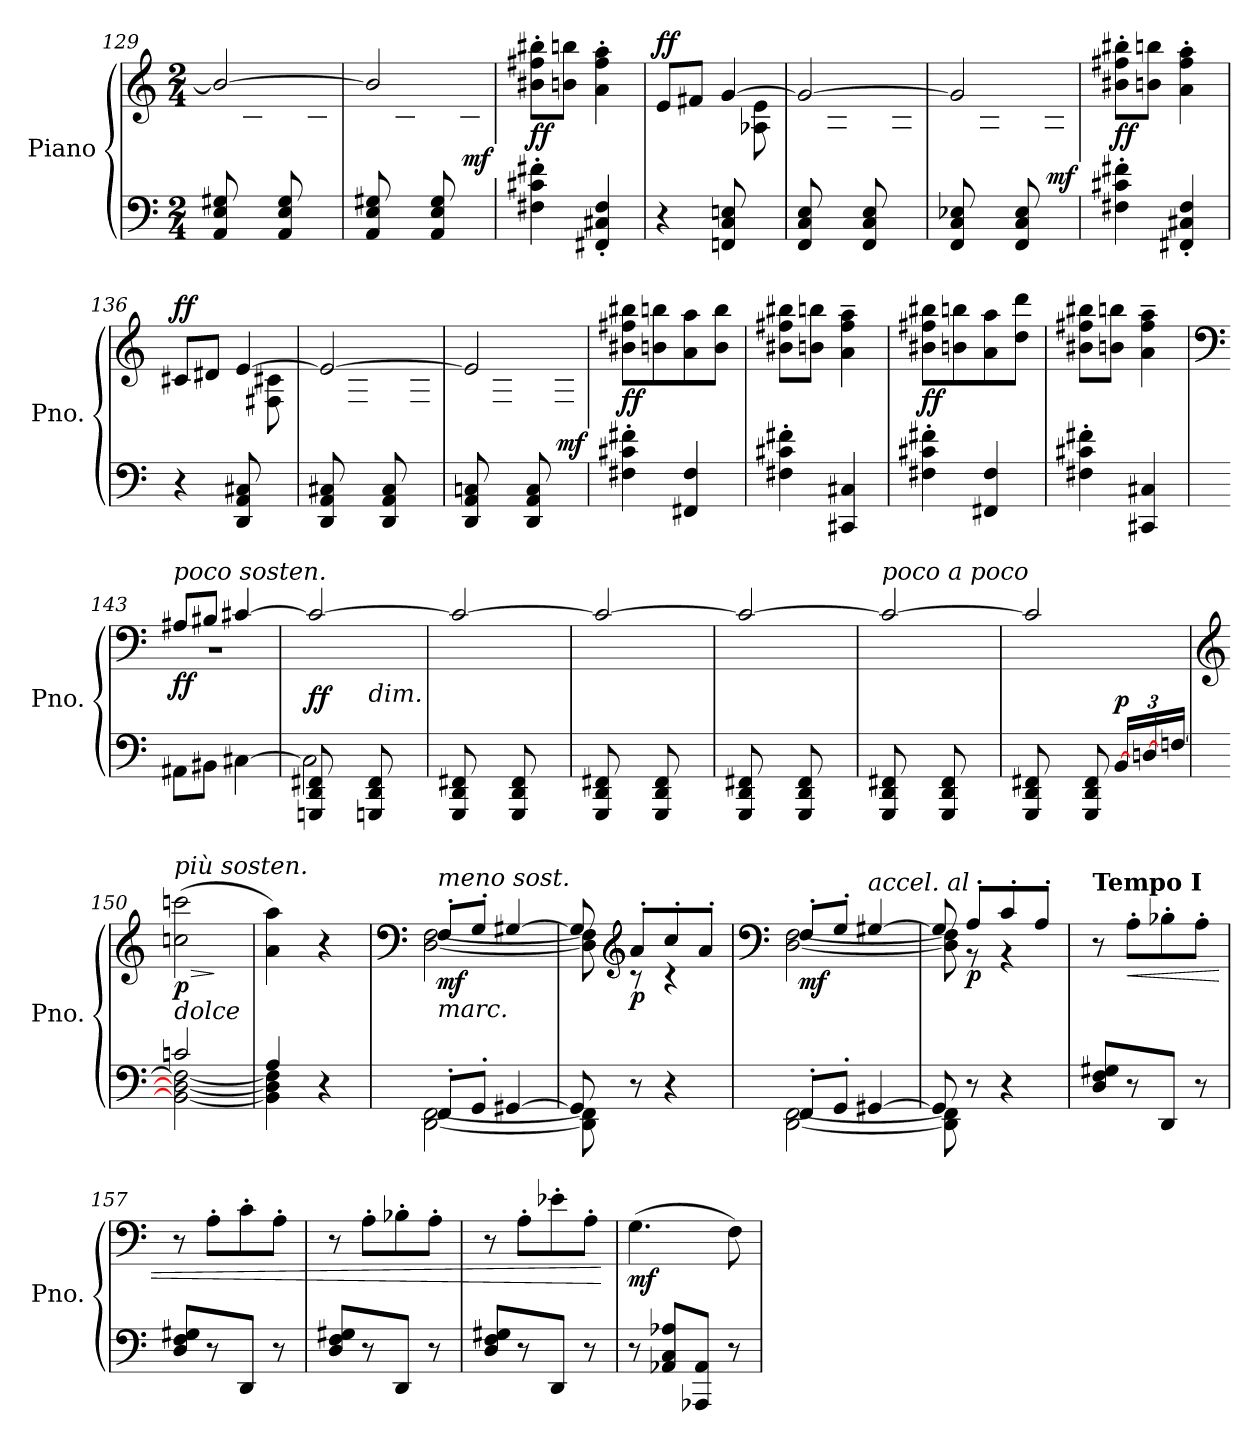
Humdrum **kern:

**kern	**kern	**dynam
*part1	*part1	*part1
*staff2	*staff1	*staff1/2
*I"Piano	*	*
*I'Pno.	*	*
*clefF4	*clefG2	*
*k[]	*k[]	*
*M2/4	*M2/4	*
=129	=129	=129
*	*^	*
8AA/ 8E/ 8G#X/	2b/_	8ryy	.
8ryy	.	8c\ 8e\ 8g#X\	.
8AA/ 8E/ 8G#/	.	8ryy	.
8ryy	.	8c\ 8e\ 8g#\J	.
=130	=130	=130	=130
8AA/ 8E/ 8G#X/L	2b/]	8ryy	.
8ryy	.	8c\ 8e\ 8g#X\	.
8AA/ 8E/ 8G#/	.	8ryy	.
!	!	!	!LO:DY:b
8ryy	.	8c\ 8e\ 8g#\J	mf
!!LO:LB:g=z
=131	=131	=131	=131
!	!	!	!LO:DY:b
*	*v	*v	*
4F#X\' 4c#X\' 4f#X\'	8b#X\' 8ff#X\' 8bb#X\'L	ff
.	8bn\ 8bbn\J	.
4FF#X/' 4C#X/' 4F#/'	4a\' 4ff#\' 4aa\'	.
=132	=132	=132
*	*^	*
!	!	!	!LO:DY:a
4r	8e/L	4.ryy	ff
.	8f#X/J	.	.
!	!	!	!LO:DY:a
8FFn/ 8C/ 8En/L	[4g/	.	other-dynamics
8ryy	.	8A-X\ 8e\	.
=133	=133	=133	=133
8FF/ 8C/ 8E/	2g/_	8ryy	.
8ryy	.	8A-X\ 8e\	.
8FF/ 8C/ 8E/	.	8ryy	.
8ryy	.	8A-\ 8e\J	.
=134	=134	=134	=134
8FF/ 8C/ 8E-X/L	2g/]	8ryy	.
8ryy	.	8A-X\ 8e-X\	.
8FF/ 8C/ 8E-/	.	8ryy	.
!	!	!	!LO:DY:a=2
8ryy	.	8A-\ 8e-\J	mf
=135	=135	=135	=135
!	!	!	!LO:DY:b
*	*v	*v	*
4F#X\' 4c#X\' 4f#X\'	8b#X\' 8ff#X\' 8bb#X\'L	ff
.	8bn\ 8bbn\J	.
4FF#X/' 4C#X/' 4F#/'	4a\' 4ff#\' 4aa\'	.
=136	=136	=136
*	*^	*
!	!	!	!LO:DY:a
4r	8c#X/L	4.ryy	ff
.	8d#X/J	.	.
!	!	!	!LO:DY:a
8DD/ 8AA/ 8C#X/L	[4e/	.	other-dynamics
8ryy	.	8F#X\ 8c#X\	.
=137	=137	=137	=137
8DD/ 8AA/ 8C#X/	2e/_	8ryy	.
8ryy	.	8F\ 8c#X\	.
8DD/ 8AA/ 8C#/	.	8ryy	.
8ryy	.	8F\ 8c#\J	.
!!LO:LB:g=z	!!
=138	=138	=138	=138
8DD/ 8AA/ 8Cn/L	2e/]	8ryy	.
8ryy	.	8F#X\ 8cn\	.
8DD/ 8AA/ 8C/	.	8ryy	.
!	!	!	!LO:DY:a=2
8ryy	.	8F#\ 8c\J	mf
=139	=139	=139	=139
!	!	!	!LO:DY:b
*	*v	*v	*
4F#X\' 4c#X\' 4f#X\'	8b#X\ 8ff#X\ 8bb#X\L	ff
.	8bn\ 8bbn\	.
4FF#X/ 4F#/	8a\ 8aa\	.
.	8b\ 8bb\J	.
=140	=140	=140
4F#X\' 4c#X\' 4f#X\'	8b#X\ 8ff#X\ 8bb#X\L	.
.	8bn\ 8bbn\J	.
4CC#X/ 4C#X/	4a\~ 4ff#\~ 4aa\~	.
=141	=141	=141
!	!	!LO:DY:b
4F#X\' 4c#X\' 4f#X\'	8b#X\ 8ff#X\ 8bb#X\L	ff
.	8bn\ 8bbn\	.
4FF#X/ 4F#/	8a\ 8aa\	.
.	8dd\ 8ddd\J	.
=142	=142	=142
4F#X\' 4c#X\' 4f#X\'	8b#X\ 8ff#X\ 8bb#X\L	.
.	8bn\ 8bbn\J	.
4CC#X/ 4C#X/	4a\~ 4ff#\~ 4aa\~	.
=143	=143	=143
*	*clefF4	*
*	*MM140	*
*	*^	*
!	!LO:TX:a:i:t=poco sosten.	!	!
!	!	!	!LO:DY:b
8AA#X\L	8A#X/L	2r	ff
*	*MM120	*	*
8BB#X\J	8B#X/J	.	.
!	!	!	!LO:DY:b
[4C#X\	[4c#X/	.	other-dynamics
=144	=144	=144	=144
*	*MM180	*	*
*^	*	*	*
!	!	!	!	!LO:DY:b
8GGGn/ 8DD/ 8FF#X/L	2C#\]	2c#/_	8ryy	ff
8ryy	.	.	8D#X\ 8F#X\ 8A#X\	.
!	!	!	!LO:TX:b:i:t=dim.	!
8GGGn/ 8DD/ 8FF#/	.	.	8ryy	.
8ryy	.	.	8D#\ 8F#\ 8A#\J	.
!!LO:LB:g=z	!!
=145	=145	=145	=145	=145
8GGG/ 8DD/ 8FF#X/L	2ryy	2c#/_	8ryy	.
8ryy	.	.	8D#X\ 8F#X\ 8A#X\	.
8GGG/ 8DD/ 8FF#/	.	.	8ryy	.
8ryy	.	.	8D#\ 8F#\ 8A#\J	.
=146	=146	=146	=146	=146
8GGG/ 8DD/ 8FF#X/L	2ryy	2c#/_	8ryy	.
8ryy	.	.	8D#X\ 8F#X\ 8A#X\	.
8GGG/ 8DD/ 8FF#/	.	.	8ryy	.
8ryy	.	.	8D#\ 8F#\ 8A#\J	.
=147	=147	=147	=147	=147
8GGG/ 8DD/ 8FF#X/L	2ryy	2c#/_	8ryy	.
8ryy	.	.	8D#X\ 8F#X\ 8A#X\	.
8GGG/ 8DD/ 8FF#/	.	.	8ryy	.
8ryy	.	.	8D#\ 8F#\ 8A#\J	.
=148	=148	=148	=148	=148
*	*	*MM170	*	*
!	!	!LO:TX:a:i:t=poco a poco	!	!
8GGG/ 8DD/ 8FF#X/L	2ryy	2c#/_	8ryy	.
8ryy	.	.	8D#X\ 8F#X\ 8A#X\	.
8GGG/ 8DD/ 8FF#/	.	.	8ryy	.
8ryy	.	.	8D#\ 8F#\ 8A#\J	.
*v	*v	*	*	*
=149	=149	=149	=149
*	*MM160	*	*
*^	*	*	*
*	*^	*	*	*
8GGG/ 8DD/ 8FF#X/L	2ryy	4ryy	2c#/]	8ryy	.
8ryy	.	.	.	8D#X\ 8F#X\ 8A#X\	.
8GGG/ 8DD/ 8FF#/	.	8ryy	.	8ryy	.
*	*	*Xbrackettup	*	*	*
!	!	!	!	!	!LO:DY:a=2
8ryy	.	[24BB/LL	.	8D#\ 8F#\ 8A#\J	p
.	.	[24Dn/	.	.	.
.	.	[24Fn/JJ	.	.	.
*v	*v	*v	*	*	*
*	*v	*v	*
=150	=150	=150
*	*clefG2	*
*	*MM150	*
*^	*	*
*	*^	*	*
!	!	!	!LO:TX:b:i:t=dolce	!
!	!	!	!LO:TX:a:i:t=più sosten.	!
!	!	!	!	!LO:HP:b
!	!	!	!	!LO:DY:n=1:b
*	*v	*v	*	*
2cn/	2BB\_ 2D\_ 2F\_	(>2ccn\ 2cccn\	> p
*v	*v	*	*
.	.	]
=151	=151	=151
*^	*	*
4A/	4BB\] 4D\] 4F\]	4a\ 4aa\)	.
4r	4ryy	4r	.
!!LO:PB:g=z
=152	=152	=152	=152
*	*	*clefF4	*
*	*	*^	*
!	!	!LO:TX:a:i:t=meno sost.	!	!
!	!	!LO:TX:b:i:t=marc.	!	!
!	!	!	!	!LO:DY:b
8FF'/L	[2DD\ [2FF\	8F'/L	[2D\ [2F\	mf
8GG'/J	.	8G'/J	.	.
[4GG#X/	.	[4G#X/	.	.
=153	=153	=153	=153	=153
8GG#/]	8DD\] 8FF\]	8G#/]	8D\] 8F\]	.
*	*	*clefG2	*	*
!	!	!	!	!LO:DY:b
8r	8ryy	8a'/L	8r	p
4r	4ryy	8cc'/	4r	.
.	.	8a'/J	.	.
=154	=154	=154	=154	=154
*	*	*clefF4	*	*
!	!	!	!	!LO:DY:b
8FF'/L	[2DD\ [2FF\	8F'/L	[2D\ [2F\	mf
8GG'/J	.	8G'/J	.	.
*	*	*MM170	*	*
!	!	!LO:TX:a:i:t=accel. al	!	!
[4GG#X/	.	[4G#X/	.	.
=155	=155	=155	=155	=155
8GG#/]	8DD\] 8FF\]	8G#/]	8D\] 8F\]	.
!	!	!	!	!LO:DY:b
8r	8ryy	8A'/L	8r	p
4r	4ryy	8c'/	4r	.
.	.	8A'/J	.	.
*v	*v	*	*	*
*	*v	*v	*
=156	=156	=156
!	!LO:TX:a:B:t=Tempo I	!
8D/ 8F/ 8G#X/L	8r	.
!	!	!LO:HP:b
8r	8A'\L	<
8DD/J	8B-X'\	.
8r	8A'\J	.
=157	=157	=157
8D/ 8F/ 8G#X/L	8r	.
8r	8A'\L	.
8DD/J	8c'\	.
8r	8A'\J	.
=158	=158	=158
8D/ 8F/ 8G#X/L	8r	.
8r	8A'\L	.
8DD/J	8B-X'\	.
8r	8A'\J	.
=159	=159	=159
8D/ 8F/ 8G#X/L	8r	.
8r	8A'\L	.
8DD/J	8e-X'\	.
8r	8A'\J	.
.	.	[
!!LO:LB:g=z
=160	=160	=160
!	!	!LO:DY:b
8r	(>4.G\	mf
8AA-X/ 8C/ 8A-X/L	.	.
8AAA-X/ 8AA-/J	.	.
8r	8F\)	.
=	=	=
*-	*-	*-
